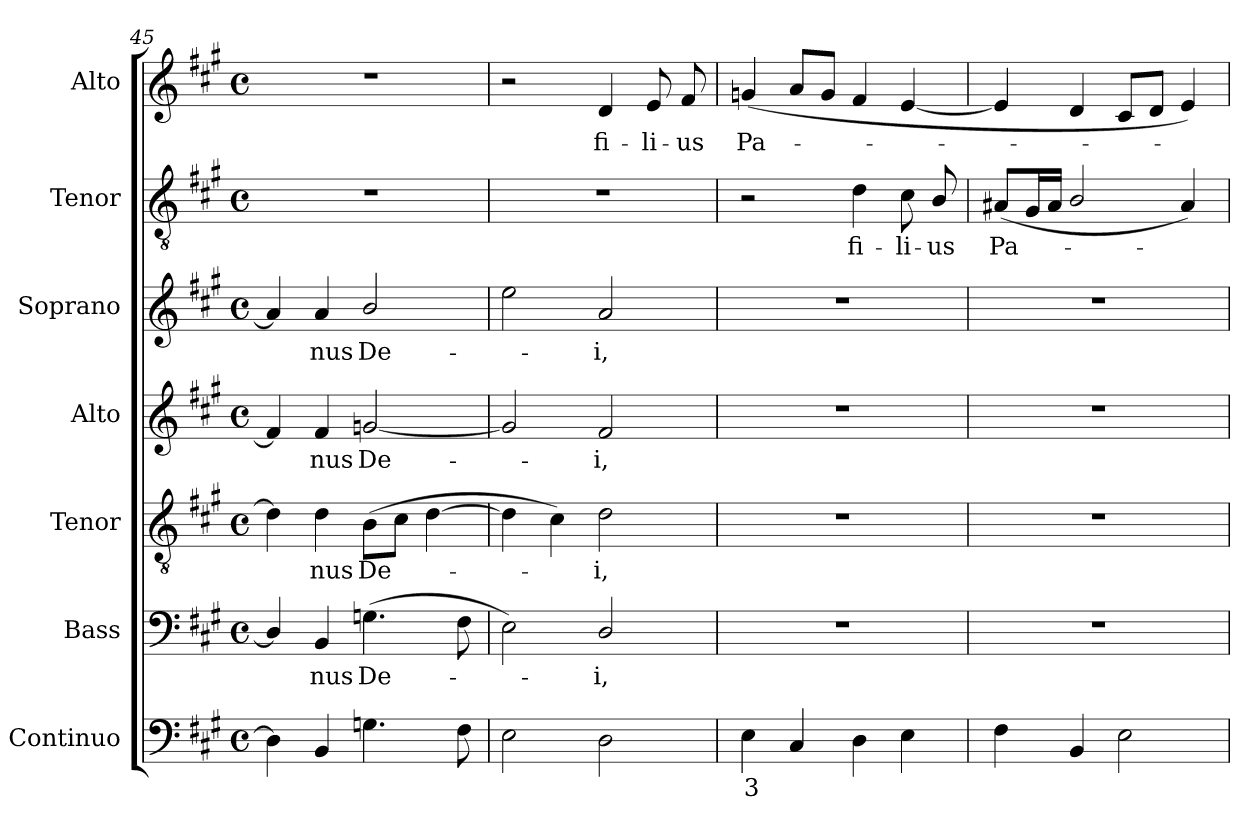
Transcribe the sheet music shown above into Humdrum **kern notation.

**kern	**text	**kern	**text	**kern	**text	**kern	**text	**kern	**text	**kern	**text	**kern	**text
*part7	*part7	*part6	*part6	*part5	*part5	*part4	*part4	*part3	*part3	*part2	*part2	*part1	*part1
*staff7	*staff7	*staff6	*staff6	*staff5	*staff5	*staff4	*staff4	*staff3	*staff3	*staff2	*staff2	*staff1	*staff1
*I"Continuo	*	*I"Bass	*	*I"Tenor	*	*I"Alto	*	*I"Soprano	*	*I"Tenor	*	*I"Alto	*
*I'Cont.	*	*I'B.	*	*I'T.	*	*I'A.	*	*I'S.	*	*I'T.	*	*I'A.	*
*clefF4	*	*clefF4	*	*clefGv2	*	*clefG2	*	*clefG2	*	*clefGv2	*	*clefG2	*
*	*	*	*	*ITrd7c12	*	*	*	*	*	*ITrd7c12	*	*	*
*k[f#c#g#]	*	*k[f#c#g#]	*	*k[f#c#g#]	*	*k[f#c#g#]	*	*k[f#c#g#]	*	*k[f#c#g#]	*	*k[f#c#g#]	*
*A:	*	*A:	*	*A:	*	*A:	*	*A:	*	*A:	*	*A:	*
*M4/4	*	*M4/4	*	*M4/4	*	*M4/4	*	*M4/4	*	*M4/4	*	*M4/4	*
*met(c)	*	*met(c)	*	*met(c)	*	*met(c)	*	*met(c)	*	*met(c)	*	*met(c)	*
=45	=45	=45	=45	=45	=45	=45	=45	=45	=45	=45	=45	=45	=45
4Di\]	.	4Di/]	.	4Di\]	.	4f#i/]	.	4ai/]	.	1r	.	1r	.
!	!	!	!LO:LY:b:color=#000000	!	!	!	!	!	!	!	!	!	!
!	!	!	!	!	!LO:LY:b:color=#000000	!	!	!	!	!	!	!	!
!	!	!	!	!	!	!	!LO:LY:b:color=#000000	!	!	!	!	!	!
!	!	!	!	!	!	!	!	!	!LO:LY:b:color=#000000	!	!	!	!
4BBi/	.	4BBi/	-nus	4Di\	-nus	4f#i/	-nus	4ai/	-nus	.	.	.	.
!	!	!	!LO:LY:b:color=#000000	!	!	!	!	!	!	!	!	!	!
!	!	!	!	!	!LO:LY:b:color=#000000	!	!	!	!	!	!	!	!
!	!	!	!	!	!	!	!LO:LY:b:color=#000000	!	!	!	!	!	!
!	!	!	!	!	!	!	!	!	!LO:LY:b:color=#000000	!	!	!	!
4.Gni\	.	(4.Gni\	De-	(8BBi\L	De-	[2gni/	De-	2bi/	De-	.	.	.	.
.	.	.	.	8C#i\J	.	.	.	.	.	.	.	.	.
.	.	.	.	[4Di\	.	.	.	.	.	.	.	.	.
8F#i\	.	8F#i\	.	.	.	.	.	.	.	.	.	.	.
=46	=46	=46	=46	=46	=46	=46	=46	=46	=46	=46	=46	=46	=46
2Ei\	.	2Ei\)	.	4Di\]	.	2gi/]	.	2eei\	.	1r	.	2r	.
.	.	.	.	4C#i\)	.	.	.	.	.	.	.	.	.
!	!	!	!LO:LY:b:color=#000000	!	!	!	!	!	!	!	!	!	!
!	!	!	!	!	!LO:LY:b:color=#000000	!	!	!	!	!	!	!	!
!	!	!	!	!	!	!	!LO:LY:b:color=#000000	!	!	!	!	!	!
!	!	!	!	!	!	!	!	!	!LO:LY:b:color=#000000	!	!	!	!
!	!	!	!	!	!	!	!	!	!	!	!	!	!LO:LY:b:color=#000000
2Di\	.	2Di/	-i,	2Di\	-i,	2f#i/	-i,	2ai/	-i,	.	.	4di/	fi-
!	!	!	!	!	!	!	!	!	!	!	!	!	!LO:LY:b:color=#000000
.	.	.	.	.	.	.	.	.	.	.	.	8ei/	-li-
!	!	!	!	!	!	!	!	!	!	!	!	!	!LO:LY:b:color=#000000
.	.	.	.	.	.	.	.	.	.	.	.	8f#i/	-us
!!LO:PB:g=z
=47	=47	=47	=47	=47	=47	=47	=47	=47	=47	=47	=47	=47	=47
!	!LO:LY:b:color=#000000	!	!	!	!	!	!	!	!	!	!	!	!
!	!	!	!	!	!	!	!	!	!	!	!	!	!LO:LY:b:color=#000000
4Ei\	3	1r	.	1r	.	1r	.	1r	.	2r	.	(4gni/	Pa-
4C#i/	.	.	.	.	.	.	.	.	.	.	.	8ai/L	.
.	.	.	.	.	.	.	.	.	.	.	.	8gi/J	.
!	!	!	!	!	!	!	!	!	!	!	!LO:LY:b:color=#000000	!	!
4Di\	.	.	.	.	.	.	.	.	.	4Di\	fi-	4f#i/	.
!	!	!	!	!	!	!	!	!	!	!	!LO:LY:b:color=#000000	!	!
4Ei\	.	.	.	.	.	.	.	.	.	8C#i\	-li-	[4ei/	.
!	!	!	!	!	!	!	!	!	!	!	!LO:LY:b:color=#000000	!	!
.	.	.	.	.	.	.	.	.	.	8BBi/	-us	.	.
=48	=48	=48	=48	=48	=48	=48	=48	=48	=48	=48	=48	=48	=48
!	!	!	!	!	!	!	!	!	!	!	!LO:LY:b:color=#000000	!	!
4F#i\	.	1r	.	1r	.	1r	.	1r	.	(8AA#Xi/L	Pa-	4ei/]	.
.	.	.	.	.	.	.	.	.	.	16GG#i/L	.	.	.
.	.	.	.	.	.	.	.	.	.	16AA#i/JJ	.	.	.
4BBi/	.	.	.	.	.	.	.	.	.	2BBi/	.	4di/	.
2Ei\	.	.	.	.	.	.	.	.	.	.	.	8c#i/L	.
.	.	.	.	.	.	.	.	.	.	.	.	8di/J	.
.	.	.	.	.	.	.	.	.	.	4AA#i/)	.	4ei/)	.
=	=	=	=	=	=	=	=	=	=	=	=	=	=
*-	*-	*-	*-	*-	*-	*-	*-	*-	*-	*-	*-	*-	*-
